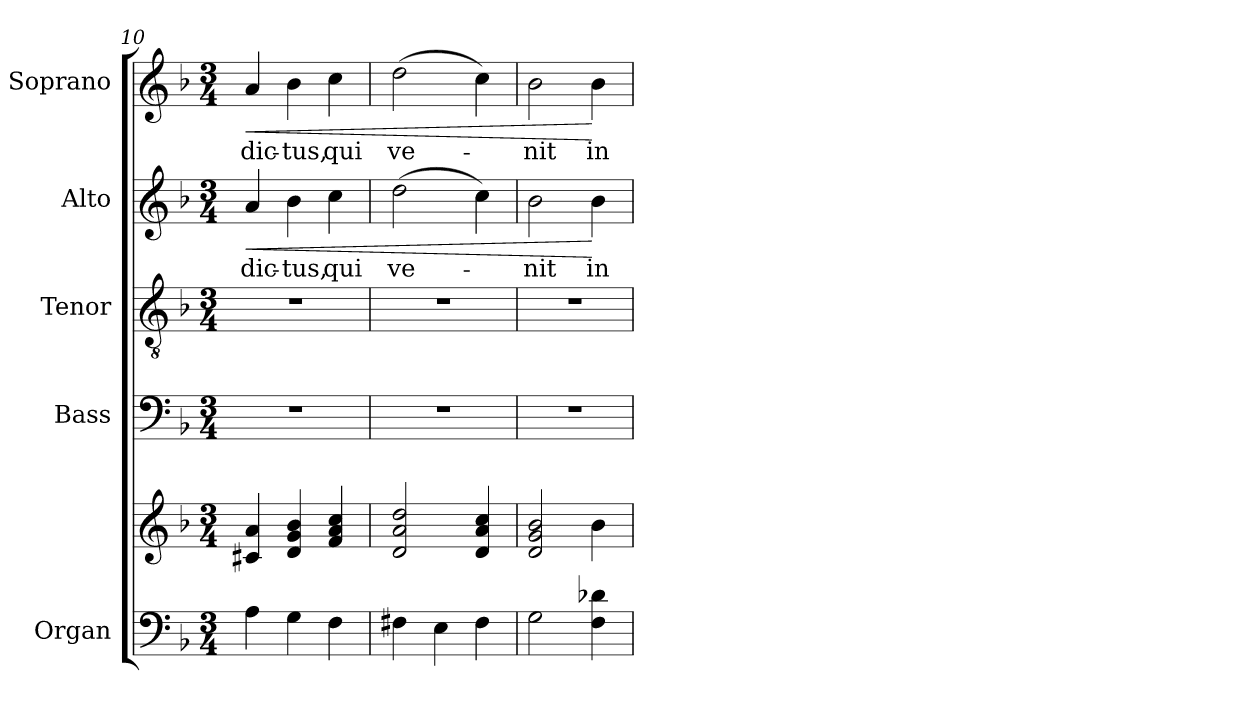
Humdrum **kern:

**kern	**kern	**kern	**kern	**kern	**text	**dynam	**kern	**text	**dynam
*part5	*part5	*part4	*part3	*part2	*part2	*part2	*part1	*part1	*part1
*staff6	*staff5	*staff4	*staff3	*staff2	*staff2	*staff2	*staff1	*staff1	*staff1
*I"Organ	*	*I"Bass	*I"Tenor	*I"Alto	*	*	*I"Soprano	*	*
*I'Org.	*	*I'B.	*I'T.	*I'A.	*	*	*I'S.	*	*
*clefF4	*clefG2	*clefF4	*clefGv2	*clefG2	*	*	*clefG2	*	*
*k[b-]	*k[b-]	*k[b-]	*k[b-]	*k[b-]	*	*	*k[b-]	*	*
*F:	*F:	*F:	*F:	*F:	*	*	*F:	*	*
*M3/4	*M3/4	*M3/4	*M3/4	*M3/4	*	*	*M3/4	*	*
=10	=10	=10	=10	=10	=10	=10	=10	=10	=10
!	!	!	!	!	!LO:LY:b	!LO:HP:b	!	!LO:LY:b	!LO:HP:b
4A\	4c#X/ 4a/	2.r	2.r	4a/	-dic-	<	4a/	-dic-	<
!	!	!	!	!	!LO:LY:b	!	!	!LO:LY:b	!
4G\	4d/ 4g/ 4b-/	.	.	4b-\	-tus,	.	4b-\	-tus,	.
!	!	!	!	!	!LO:LY:b	!	!	!LO:LY:b	!
4F\	4f/ 4a/ 4cc/	.	.	4cc\	qui	.	4cc\	qui	.
=11	=11	=11	=11	=11	=11	=11	=11	=11	=11
!	!	!	!	!	!LO:LY:b	!	!	!LO:LY:b	!
4F#X\	2d/ 2a/ 2dd/	2.r	2.r	(>2dd\	ve-	.	(>2dd\	ve-	.
4E\	.	.	.	.	.	.	.	.	.
4F#\	4d/ 4a/ 4cc/	.	.	4cc\)	.	.	4cc\)	.	.
=12	=12	=12	=12	=12	=12	=12	=12	=12	=12
!	!	!	!	!	!LO:LY:b	!	!	!LO:LY:b	!
2G\	2d/ 2g/ 2b-/	2.r	2.r	2b-\	-nit	.	2b-\	-nit	.
!	!	!	!	!	!LO:LY:b	!	!	!LO:LY:b	!
4F\ 4d-X\	4b-\	.	.	4b-\	in	[	4b-\	in	[
=	=	=	=	=	=	=	=	=	=
*-	*-	*-	*-	*-	*-	*-	*-	*-	*-
